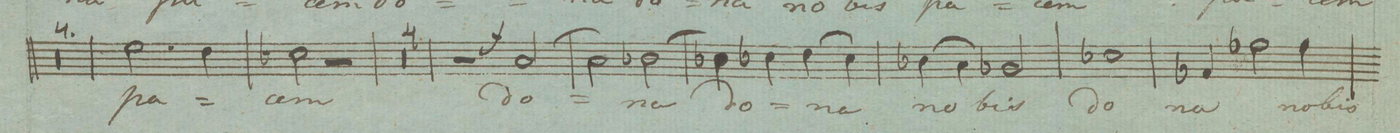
**kern	**text	**dynam
*I"Baſso Tutti	*	*
*clefF4	*	*
*k[encngn]	*	*
*met(c|)	*	*
*M2/2	*	*
00r	.	.
=198	=198	=198
=199	=199	=199
=200	=200	=200
=201	=201	=201
2.G\	pa-	.
4F\	.	.
=202	=202	=202
2E-X\	-cem	.
2r	.	.
=203	=203	=203
00r	.	.
=204	=204	=204
=205	=205	=205
=206	=206	=206
=207	=207	=207
2r	.	.
.	.	f
(2C/	do-	.
=208	=208	=208
2C\)	.	.
[2D-X\	-na	.
=209	=209	=209
4D-X\]	.	.
4E-X\	do-	.
(4F\	-na	.
4E-\)	.	.
=210	=210	=210
(4D-X\	no-	.
4C\)	.	.
2BB-X/	-bis	.
=211	=211	=211
1E-X\	do-	.
=212	=212	=212
4AA-X/	-na	.
2A-X\	.	.
4A-\	nobis	.
=213	=213	=213
*-	*-	*-
